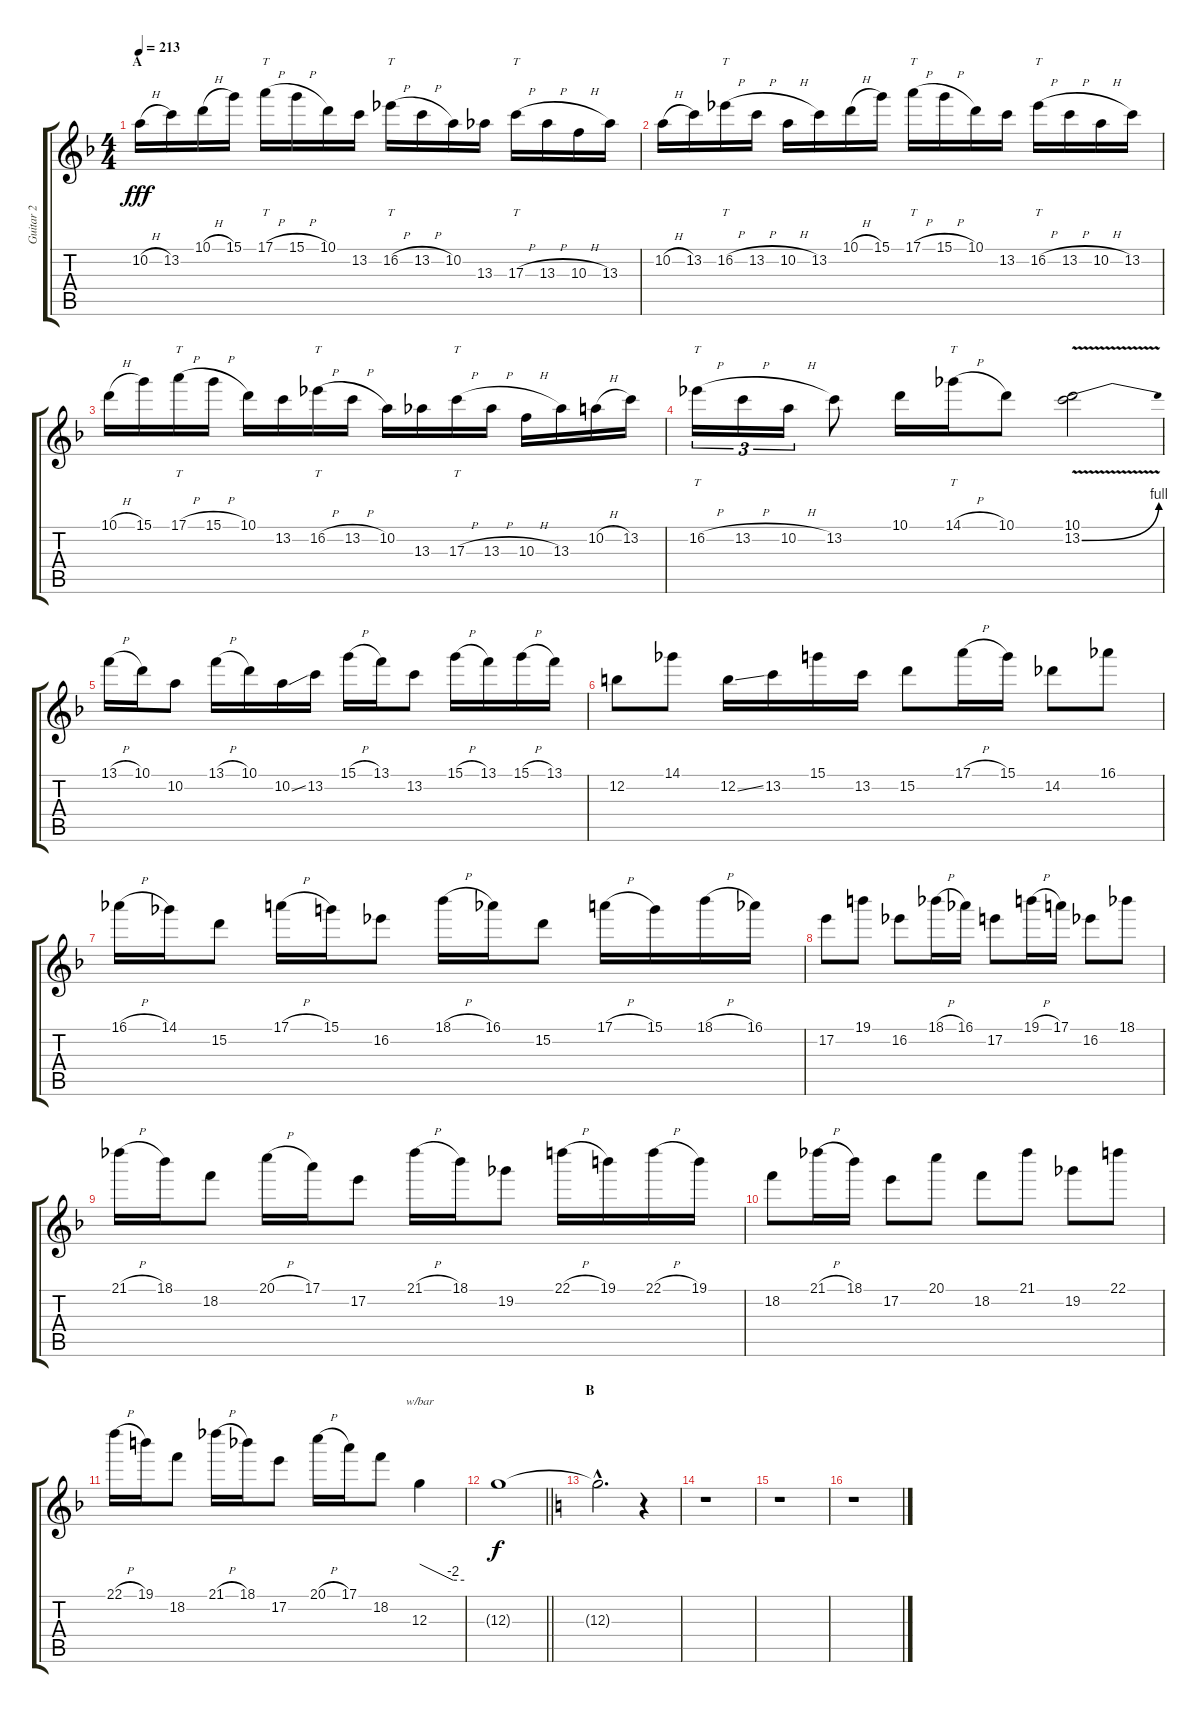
\track ("Guitar 2" "Guitar 2") {instrument distortionguitar}
\staff {score tabs}
\tuning (E4 B3 G3 D3 A2 E2) {hide}
\ts (4 4)
\section ("" "A")
\tempo 213
\clef g2
\ks f
10.2{h}.16{dy fff instrument distortionguitar} 13.2.16 10.1{h}.16 15.1.16 17.1{h}.16{tt} 15.1{h}.16 10.1.16 13.2.16 16.2{h}.16{tt} 13.2{h}.16 10.2.16 13.3.16 17.3{h}.16{tt} 13.3{h}.16 10.3{h}.16 13.3.16 |
10.2{h}.16 13.2.16 16.2{h}.16{tt} 13.2{h}.16 10.2{h}.16 13.2.16 10.1{h}.16 15.1.16 17.1{h}.16{tt} 15.1{h}.16 10.1.16 13.2.16 16.2{h}.16{tt} 13.2{h}.16 10.2{h}.16 13.2.16 |
10.1{h}.16 15.1.16 17.1{h}.16{tt} 15.1{h}.16 10.1.16 13.2.16 16.2{h}.16{tt} 13.2{h}.16 10.2.16 13.3.16 17.3{h}.16{tt} 13.3{h}.16 10.3{h}.16 13.3.16 10.2{h}.16 13.2.16 |
16.2{h}.16{tt tu (3 2)} 13.2{h}.16{tu (3 2)} 10.2{h}.16{tu (3 2)} 13.2.8 10.1.16 14.1{h}.16{tt} 10.1.8 (10.1 13.2{be (bend 0 0 60 4) v}).2 |
13.1{h}.16 10.1.16 10.2.8 13.1{h}.16 10.1.16 10.2{ss}.16 13.2.16 15.1{h}.16 13.1.16 13.2.8 15.1{h}.16 13.1.16 15.1{h}.16 13.1.16 |
12.2.8 14.1.8 12.2{ss}.16 13.2.16 15.1.16 13.2.16 15.2.8 17.1{h}.16 15.1.16 14.2.8 16.1.8 |
16.1{h}.16 14.1.16 15.2.8 17.1{h}.16 15.1.16 16.2.8 18.1{h}.16 16.1.16 15.2.8 17.1{h}.16 15.1.16 18.1{h}.16 16.1.16 |
17.2.8 19.1.8 16.2.8 18.1{h}.16 16.1.16 17.2.8 19.1{h}.16 17.1.16 16.2.8 18.1.8 |
21.1{h}.16 18.1.16 18.2.8 20.1{h}.16 17.1.16 17.2.8 21.1{h}.16 18.1.16 19.2.8 22.1{h}.16 19.1.16 22.1{h}.16 19.1.16 |
18.2.8 21.1{h}.16 18.1.16 17.2.8 20.1.8 18.2.8 21.1.8 19.2.8 22.1.8 |
22.1{h}.16 19.1.16 18.2.8 21.1{h}.16 18.1.16 17.2.8 20.1{h}.16 17.1.16 18.2.8 12.3.4{tbe (custom default 0 0 45 -8 60 -8)} |
\barLineRight lightlight
12.3{t}.1{dy f} |
\section ("" "B")
\ks c
12.3{hac t}.2{d} r.4 |
r.1 |
r.1 |
r.1
